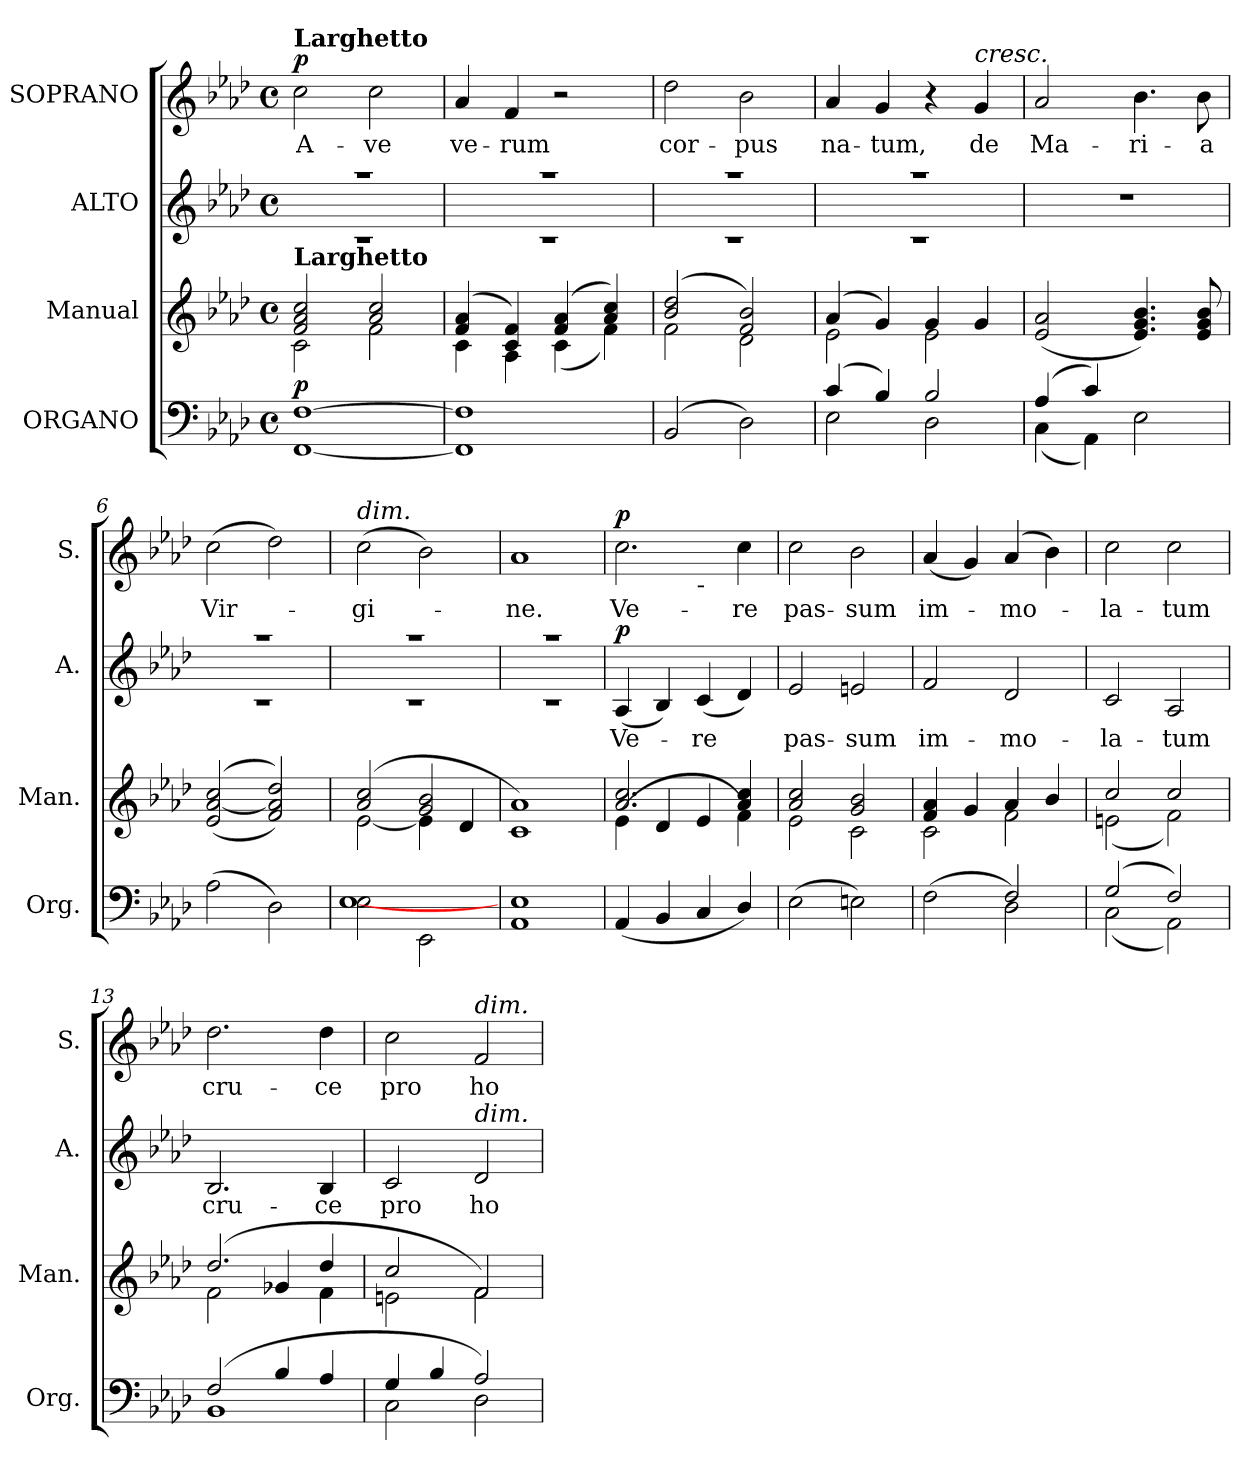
**kern	**dynam	**kern	**kern	**text	**dynam	**kern	**text	**dynam
*part4	*part4	*part3	*part2	*part2	*part2	*part1	*part1	*part1
*staff4	*staff4	*staff3	*staff2	*staff2	*staff2	*staff1	*staff1	*staff1
*I"ORGANO	*	*I"Manual	*I"ALTO	*	*	*I"SOPRANO	*	*
*I'Org.	*	*I'Man.	*I'A.	*	*	*I'S.	*	*
*clefF4	*	*clefG2	*clefG2	*	*	*clefG2	*	*
*k[b-e-a-d-]	*	*k[b-e-a-d-]	*k[b-e-a-d-]	*	*	*k[b-e-a-d-]	*	*
*A-:	*	*A-:	*A-:	*	*	*A-:	*	*
*M4/4	*	*M4/4	*M4/4	*	*	*M4/4	*	*
*met(c)	*	*met(c)	*met(c)	*	*	*met(c)	*	*
=1	=1	=1	=1	=1	=1	=1	=1	=1
*	*	*^	*^	*	*	*	*	*
!	!	!	!	!	!	!	!	!LO:TX:a:B:t=Larghetto	!	!
!	!	!LO:TX:a:B:t=Larghetto	!	!	!	!	!	!	!	!
!	!LO:DY:a	!	!	!	!	!	!	!	!LO:LY:b	!LO:DY:a
[<1FF [>1F	p	2f/ 2a-/ 2cc/	2c\	1raa	1rc	.	.	2cc\	A-	p
!	!	!	!	!	!	!	!	!	!LO:LY:b	!
.	.	2a-/ 2cc/	2f\	.	.	.	.	2cc\	-ve	.
=2	=2	=2	=2	=2	=2	=2	=2	=2	=2	=2
!	!	!	!	!	!	!	!	!	!LO:LY:b	!
1FF] 1F]	.	(4f/ 4a-/	4c\	1raa	1rc	.	.	4a-/	ve-	.
!	!	!	!	!	!	!	!	!	!LO:LY:b	!
.	.	4c/ 4f/)	4A-\	.	.	.	.	4f/	-rum	.
.	.	(4f/ 4a-/	(<4c\	.	.	.	.	2r	.	.
.	.	4a-/ 4cc/)	4f\)	.	.	.	.	.	.	.
=3	=3	=3	=3	=3	=3	=3	=3	=3	=3	=3
!	!	!	!	!	!	!	!	!	!LO:LY:b	!
(<2BB-/	.	(2b-/ 2dd-/	2f\	1raa	1rc	.	.	2dd-\	cor-	.
!	!	!	!	!	!	!	!	!	!LO:LY:b	!
2D-\)	.	2f/ 2b-/)	2d-\	.	.	.	.	2b-\	-pus	.
=4	=4	=4	=4	=4	=4	=4	=4	=4	=4	=4
*^	*	*	*	*	*	*	*	*	*	*
!	!	!	!	!	!	!	!	!	!	!LO:LY:b	!
(4c/	2E-\	.	(4a-/	2e-\	1raa	1rc	.	.	4a-/	na-	.
!	!	!	!	!	!	!	!	!	!	!LO:LY:b	!
4B-/)	.	.	4g/)	.	.	.	.	.	4g/	-tum,	.
2B-/	2D-\	.	4g/	2e-\	.	.	.	.	4r	.	.
!	!	!	!	!	!	!	!	!	!LO:TX:a:i:t=cresc.	!	!
!	!	!	!	!	!	!	!	!	!	!LO:LY:b	!
.	.	.	4g/	.	.	.	.	.	4g/	de	.
*	*	*	*v	*v	*	*	*	*	*	*	*
*	*	*	*	*v	*v	*	*	*	*	*
=5	=5	=5	=5	=5	=5	=5	=5	=5	=5
!	!	!	!	!	!	!	!	!LO:LY:b	!
(4A-/	(<4C\	.	(<2e-/ 2a-/	1r	.	.	2a-/	Ma-	.
4c/)	4AA-\)	.	.	.	.	.	.	.	.
!	!	!	!	!	!	!	!	!LO:LY:b	!
2ryy	2E-\	.	4.e-/ 4.g/ 4.b-/)	.	.	.	4.b-\	-ri-	.
!	!	!	!	!	!	!	!	!LO:LY:b	!
.	.	.	8e-/ 8g/ 8b-/	.	.	.	8b-\	-a	.
*v	*v	*	*	*	*	*	*	*	*
=6	=6	=6	=6	=6	=6	=6	=6	=6
*	*	*	*^	*	*	*	*	*
!	!	!	!	!	!	!	!	!LO:LY:b	!
(>2A-\	.	(<(2e-/ [>2a-/ 2cc/	1raa	1rc	.	.	(>2cc\	Vir-	.
2D-\)	.	2f/ 2a-/] 2dd-/))	.	.	.	.	2dd-\)	.	.
=7	=7	=7	=7	=7	=7	=7	=7	=7	=7
*^	*	*^	*	*	*	*	*	*	*
!	!	!	!	!	!	!	!	!	!LO:TX:a:i:t=dim.	!	!
!	!	!	!	!	!	!	!	!	!	!LO:LY:b	!
2E-\	[>1E-	.	(2a-/ 2cc/	[<2e-\	1raa	1rc	.	.	(>2cc\	-gi-	.
2EE-\	.	.	2g/ 2b-/	4e-\]	.	.	.	.	2b-\)	.	.
.	.	.	.	4d-/	.	.	.	.	.	.	.
*v	*v	*	*	*	*	*	*	*	*	*	*
=8	=8	=8	=8	=8	=8	=8	=8	=8	=8	=8
!	!	!	!	!	!	!	!	!	!LO:LY:b	!
*	*	*v	*v	*	*	*	*	*	*	*
1AA- 1E-	.	1c 1a-)	1raa	1rc	.	.	1a-	-ne.	.
!!LO:LB:g=z
=9	=9	=9	=9	=9	=9	=9	=9	=9	=9
*	*	*^	*	*	*	*	*	*	*
!	!	!	!	!	!	!LO:LY:b	!LO:DY:a	!	!LO:LY:b	!LO:DY:a
*	*	*	*	*v	*v	*	*	*^	*	*
(<4AA-/	.	2.a-/ 2.cc/	(<4e-\	(<4A-/	Ve-	p	2.cc\	2ryy	Ve-	p
4BB-/	.	.	4d-/	4B-/)	.	.	.	.	.	.
!	!	!	!	!	!	!	!	!LO:TX:b:t=-	!	!
!	!	!	!	!	!LO:LY:b	!	!	!	!	!
4C/	.	.	4e-/	(<4c/	-re	.	.	2ryy	.	.
!	!	!	!	!	!	!	!	!	!LO:LY:b	!
4D-/)	.	4a-/ 4cc/	4f\)	4d-/)	.	.	4cc\	.	-re	.
=10	=10	=10	=10	=10	=10	=10	=10	=10	=10	=10
!	!	!	!	!	!LO:LY:b	!	!	!	!LO:LY:b	!
*	*	*	*	*	*	*	*v	*v	*	*
(>2E-\	.	2a-/ 2cc/	2e-\	2e-/	pas-	.	2cc\	pas-	.
!	!	!	!	!	!LO:LY:b	!	!	!LO:LY:b	!
2En\)	.	2g/ 2b-/	2c\	2en/	-sum	.	2b-\	-sum	.
=11	=11	=11	=11	=11	=11	=11	=11	=11	=11
*^	*	*	*	*	*	*	*	*	*
!	!	!	!	!	!	!LO:LY:b	!	!	!LO:LY:b	!
2ryy	(<2F\	.	4f/ 4a-/	2c\	2f/	im-	.	(<4a-/	im-	.
.	.	.	4g/	.	.	.	.	4g/)	.	.
!	!	!	!	!	!	!LO:LY:b	!	!	!LO:LY:b	!
2F/	2D-\)	.	4a-/	2f\	2d-/	-mo-	.	(<4a-/	-mo-	.
.	.	.	4b-/	.	.	.	.	4b-\)	.	.
=12	=12	=12	=12	=12	=12	=12	=12	=12	=12	=12
!	!	!	!	!	!	!LO:LY:b	!	!	!LO:LY:b	!
(2G/	(<2C\	.	2cc/	(<2en\	2c/	-la-	.	2cc\	-la-	.
!	!	!	!	!	!	!LO:LY:b	!	!	!LO:LY:b	!
2F/)	2AA-\)	.	2cc/	2f\)	2A-/	-tum	.	2cc\	-tum	.
=13	=13	=13	=13	=13	=13	=13	=13	=13	=13	=13
!	!	!	!	!	!	!LO:LY:b	!	!	!LO:LY:b	!
(2F/	1BB-	.	(2.dd-/	2f\	2.B-/	cru-	.	2.dd-\	cru-	.
4B-/	.	.	.	4g-X/	.	.	.	.	.	.
!	!	!	!	!	!	!LO:LY:b	!	!	!LO:LY:b	!
4A-/	.	.	4dd-/	4f\	4B-/	-ce	.	4dd-\	-ce	.
=14	=14	=14	=14	=14	=14	=14	=14	=14	=14	=14
!	!	!	!	!	!	!LO:LY:b	!	!	!LO:LY:b	!
4G/	2C\	.	2cc/	2en\	2c/	pro	.	2cc\	pro	.
4B-/	.	.	.	.	.	.	.	.	.	.
!	!	!	!	!	!	!	!	!LO:TX:a:i:t=dim.	!	!
!	!	!	!	!	!LO:TX:a:i:t=dim.	!	!	!	!	!
!	!	!	!	!	!	!LO:LY:b	!	!	!LO:LY:b	!
2A-/)	2D-\	.	2f/)	2f\	2d-/	ho-	.	2f/	ho-	.
*v	*v	*	*	*	*	*	*	*	*	*
*	*	*v	*v	*	*	*	*	*	*
=	=	=	=	=	=	=	=	=
*-	*-	*-	*-	*-	*-	*-	*-	*-
